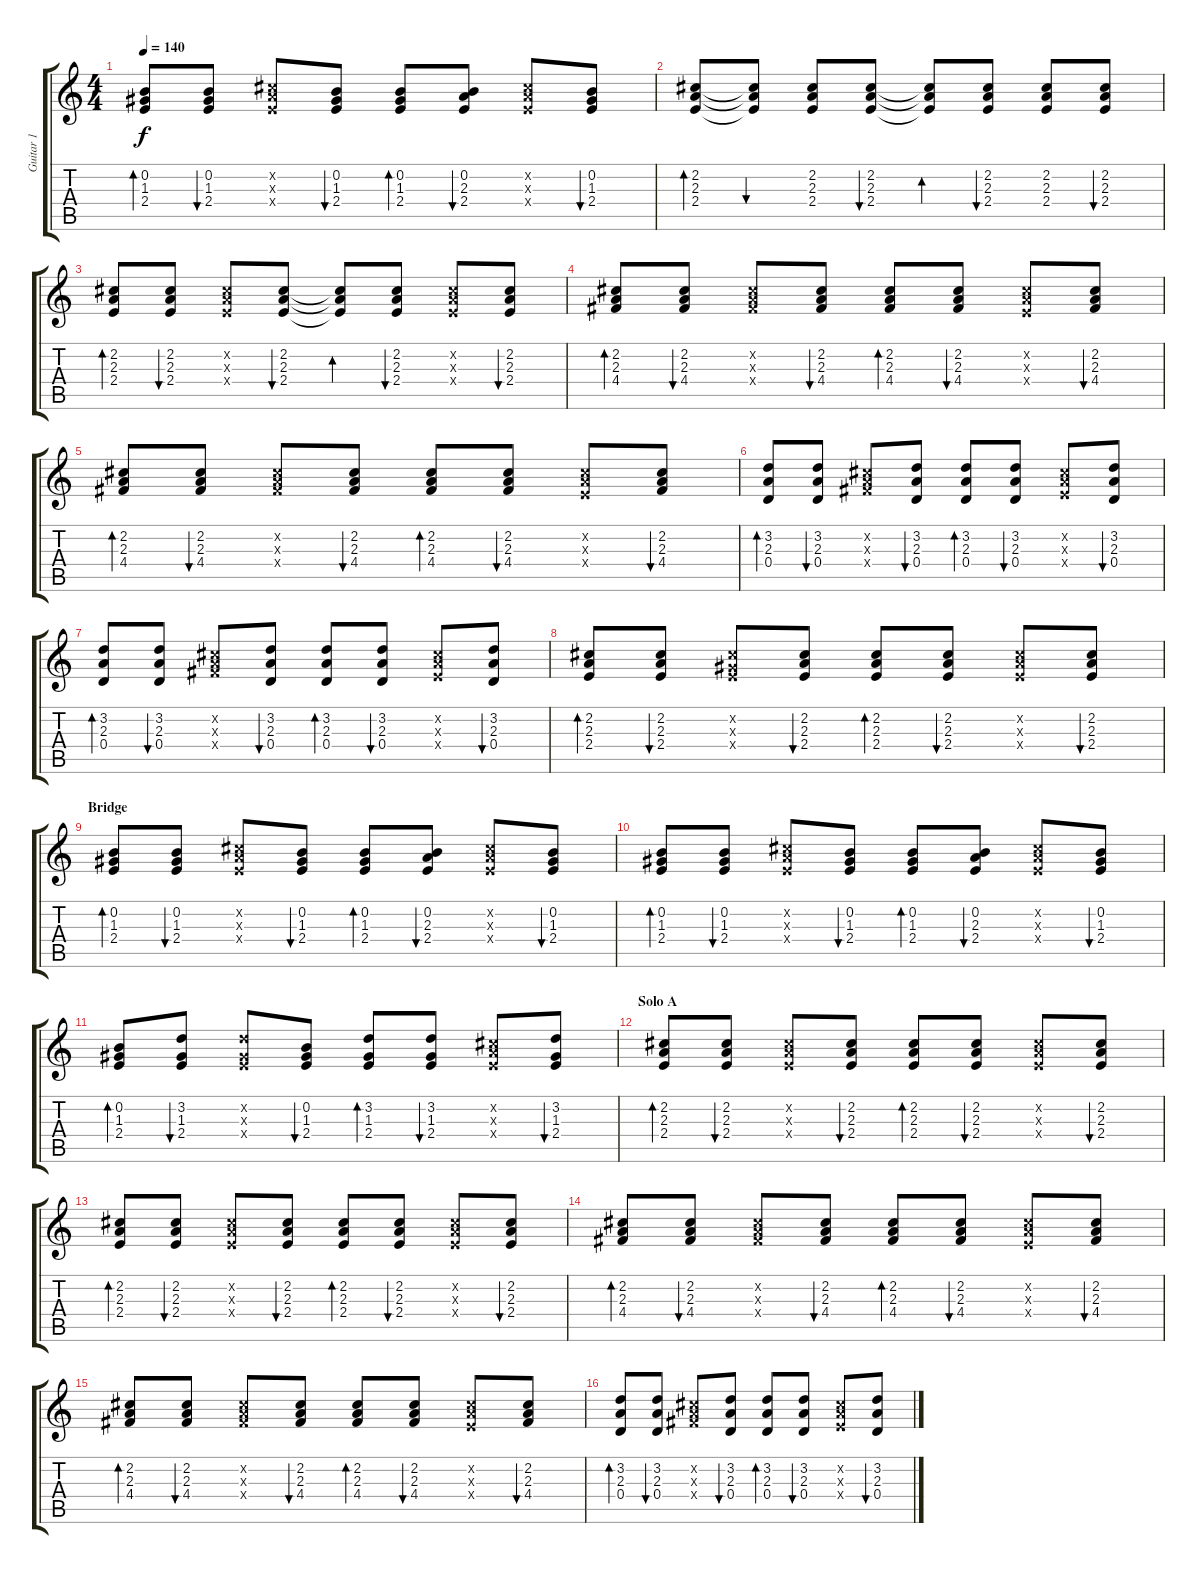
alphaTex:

\track ("Guitar 1" "Guitar 1") {instrument acousticguitarsteel}
\staff {score tabs}
\tuning (E4 B3 G3 D3 A2 E2) {hide}
\ts (4 4)
\tempo 140
\clef g2
\ks c
(0.2 1.3 2.4).8{bd 60 dy f} (0.2 1.3 2.4).8{bu 60} (2.2{x} 2.3{x} 2.4{x}).8 (0.2 1.3 2.4).8{bu 60} (0.2 1.3 2.4).8{bd 60} (0.2 2.3 2.4).8{bu 60} (2.2{x} 2.3{x} 2.4{x}).8 (0.2 1.3 2.4).8{bu 60} |
(2.2 2.3 2.4).8{bd 60} (2.2{t} 2.3{t} 2.4{t}).8{bu 60} (2.2 2.3 2.4).8 (2.2 2.3 2.4).8{bu 60} (2.2{t} 2.3{t} 2.4{t}).8{bd 60} (2.2 2.3 2.4).8{bu 60} (2.2 2.3 2.4).8 (2.2 2.3 2.4).8{bu 60} |
(2.2 2.3 2.4).8{bd 60} (2.2 2.3 2.4).8{bu 60} (2.2{x} 2.3{x} 2.4{x}).8 (2.2 2.3 2.4).8{bu 60} (2.2{t} 2.3{t} 2.4{t}).8{bd 60} (2.2 2.3 2.4).8{bu 60} (2.2{x} 2.3{x} 2.4{x}).8 (2.2 2.3 2.4).8{bu 60} |
(2.2 2.3 4.4).8{bd 60} (2.2 2.3 4.4).8{bu 60} (2.2{x} 2.3{x} 4.4{x}).8 (2.2 2.3 4.4).8{bu 60} (2.2 2.3 4.4).8{bd 60} (2.2 2.3 4.4).8{bu 60} (2.2{x} 2.3{x} 2.4{x}).8 (2.2 2.3 4.4).8{bu 60} |
(2.2 2.3 4.4).8{bd 60} (2.2 2.3 4.4).8{bu 60} (2.2{x} 2.3{x} 4.4{x}).8 (2.2 2.3 4.4).8{bu 60} (2.2 2.3 4.4).8{bd 60} (2.2 2.3 4.4).8{bu 60} (2.2{x} 2.3{x} 2.4{x}).8 (2.2 2.3 4.4).8{bu 60} |
(3.2 2.3 0.4).8{bd 60} (3.2 2.3 0.4).8{bu 60} (2.2{x} 2.3{x} 4.4{x}).8 (3.2 2.3 0.4).8{bu 60} (3.2 2.3 0.4).8{bd 60} (3.2 2.3 0.4).8{bu 60} (2.2{x} 2.3{x} 2.4{x}).8 (3.2 2.3 0.4).8{bu 60} |
(3.2 2.3 0.4).8{bd 60} (3.2 2.3 0.4).8{bu 60} (2.2{x} 2.3{x} 4.4{x}).8 (3.2 2.3 0.4).8{bu 60} (3.2 2.3 0.4).8{bd 60} (3.2 2.3 0.4).8{bu 60} (2.2{x} 2.3{x} 2.4{x}).8 (3.2 2.3 0.4).8{bu 60} |
(2.2 2.3 2.4).8{bd 60} (2.2 2.3 2.4).8{bu 60} (2.2{x} 1.3{x} 2.4{x}).8 (2.2 2.3 2.4).8{bu 60} (2.2 2.3 2.4).8{bd 60} (2.2 2.3 2.4).8{bu 60} (2.2{x} 2.3{x} 2.4{x}).8 (2.2 2.3 2.4).8{bu 60} |
\section ("" "Bridge")
(0.2 1.3 2.4).8{bd 60} (0.2 1.3 2.4).8{bu 60} (2.2{x} 2.3{x} 2.4{x}).8 (0.2 1.3 2.4).8{bu 60} (0.2 1.3 2.4).8{bd 60} (0.2 2.3 2.4).8{bu 60} (2.2{x} 2.3{x} 2.4{x}).8 (0.2 1.3 2.4).8{bu 60} |
(0.2 1.3 2.4).8{bd 60} (0.2 1.3 2.4).8{bu 60} (2.2{x} 2.3{x} 2.4{x}).8 (0.2 1.3 2.4).8{bu 60} (0.2 1.3 2.4).8{bd 60} (0.2 2.3 2.4).8{bu 60} (2.2{x} 2.3{x} 2.4{x}).8 (0.2 1.3 2.4).8{bu 60} |
(0.2 1.3 2.4).8{bd 60} (3.2 1.3 2.4).8{bu 60} (3.2{x} 1.3{x} 2.4{x}).8 (0.2 1.3 2.4).8{bu 60} (3.2 1.3 2.4).8{bd 60} (3.2 1.3 2.4).8{bu 60} (2.2{x} 2.3{x} 2.4{x}).8 (3.2 1.3 2.4).8{bu 60} |
\section ("" "Solo A")
(2.2 2.3 2.4).8{bd 60} (2.2 2.3 2.4).8{bu 60} (2.2{x} 2.3{x} 2.4{x}).8 (2.2 2.3 2.4).8{bu 60} (2.2 2.3 2.4).8{bd 60} (2.2 2.3 2.4).8{bu 60} (2.2{x} 2.3{x} 2.4{x}).8 (2.2 2.3 2.4).8{bu 60} |
(2.2 2.3 2.4).8{bd 60} (2.2 2.3 2.4).8{bu 60} (2.2{x} 2.3{x} 2.4{x}).8 (2.2 2.3 2.4).8{bu 60} (2.2 2.3 2.4).8{bd 60} (2.2 2.3 2.4).8{bu 60} (2.2{x} 2.3{x} 2.4{x}).8 (2.2 2.3 2.4).8{bu 60} |
(2.2 2.3 4.4).8{bd 60} (2.2 2.3 4.4).8{bu 60} (2.2{x} 2.3{x} 4.4{x}).8 (2.2 2.3 4.4).8{bu 60} (2.2 2.3 4.4).8{bd 60} (2.2 2.3 4.4).8{bu 60} (2.2{x} 2.3{x} 2.4{x}).8 (2.2 2.3 4.4).8{bu 60} |
(2.2 2.3 4.4).8{bd 60} (2.2 2.3 4.4).8{bu 60} (2.2{x} 2.3{x} 4.4{x}).8 (2.2 2.3 4.4).8{bu 60} (2.2 2.3 4.4).8{bd 60} (2.2 2.3 4.4).8{bu 60} (2.2{x} 2.3{x} 2.4{x}).8 (2.2 2.3 4.4).8{bu 60} |
(3.2 2.3 0.4).8{bd 60} (3.2 2.3 0.4).8{bu 60} (2.2{x} 2.3{x} 4.4{x}).8 (3.2 2.3 0.4).8{bu 60} (3.2 2.3 0.4).8{bd 60} (3.2 2.3 0.4).8{bu 60} (2.2{x} 2.3{x} 2.4{x}).8 (3.2 2.3 0.4).8{bu 60}
